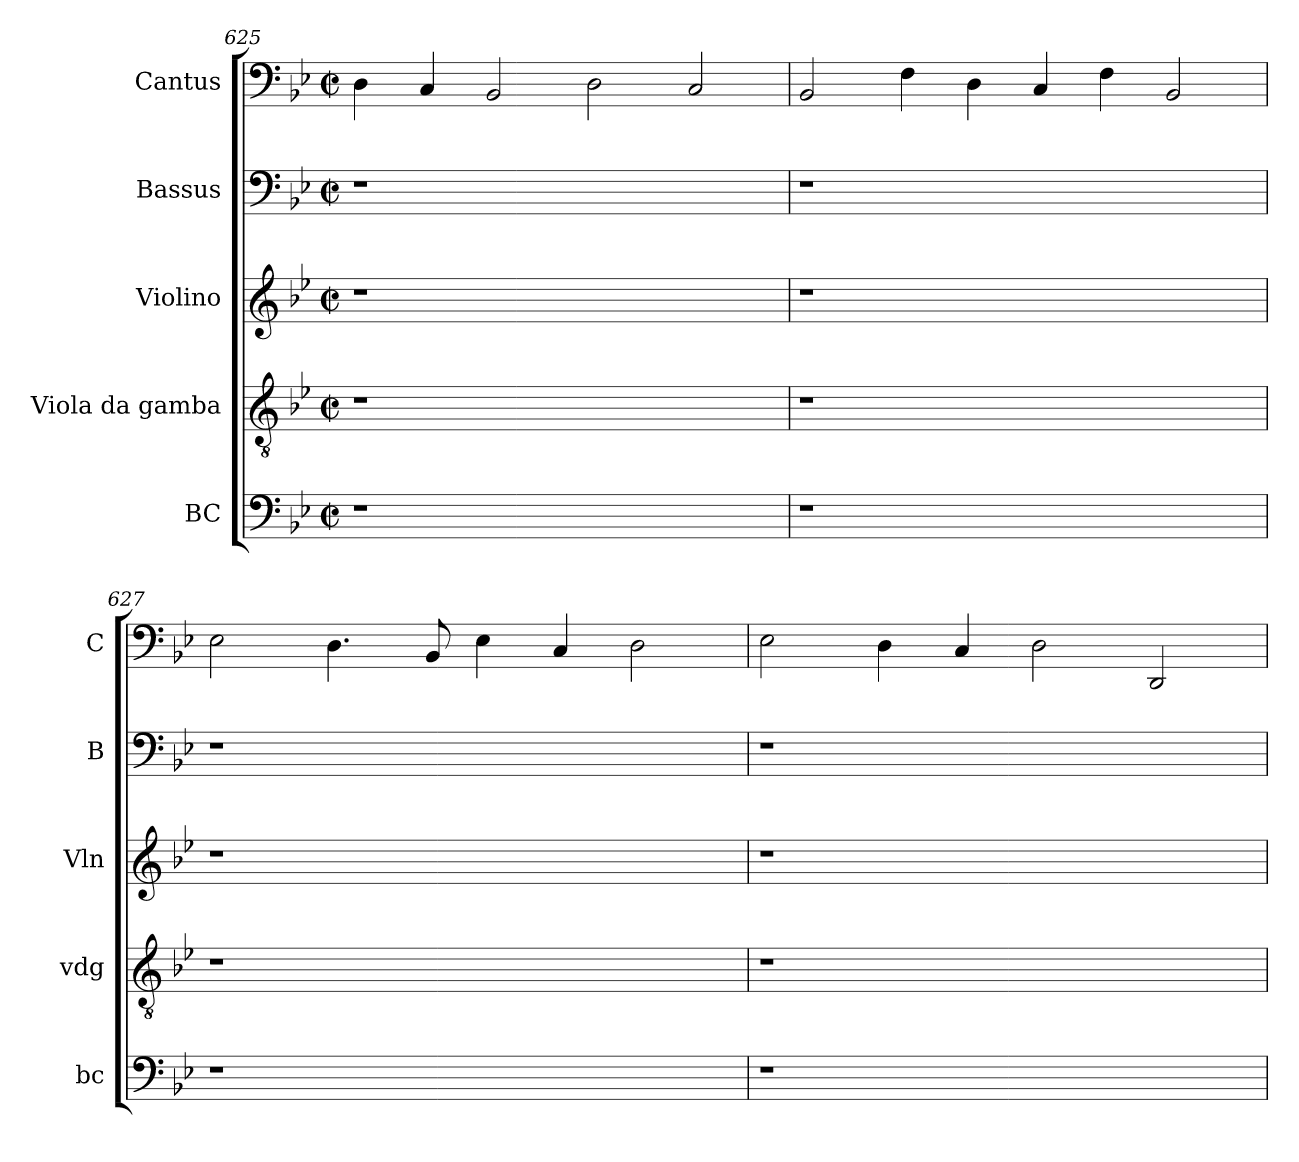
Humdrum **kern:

**kern	**kern	**kern	**kern	**kern
*part5	*part4	*part3	*part2	*part1
*staff5	*staff4	*staff3	*staff2	*staff1
*I"BC	*I"Viola da gamba	*I"Violino	*I"Bassus	*I"Cantus
*I'bc	*I'vdg	*I'Vln	*I'B	*I'C
*clefF4	*clefGv2	*clefG2	*clefF4	*clefF4
*k[b-e-]	*k[b-e-]	*k[b-e-]	*k[b-e-]	*k[b-e-]
*B-:	*B-:	*B-:	*B-:	*B-:
*M2/2	*M2/2	*M2/2	*M2/2	*M2/2
*met(c|)	*met(c|)	*met(c|)	*met(c|)	*met(c|)
=625	=625	=625	=625	=625
1r	1r	1r	1r	4D\
.	.	.	.	4C/
.	.	.	.	2BB-/
1ryy	1ryy	1ryy	1ryy	2D\
.	.	.	.	2C/
!!LO:LB:g=z
=626	=626	=626	=626	=626
1r	1r	1r	1r	2BB-/
.	.	.	.	4F\
.	.	.	.	4D\
1ryy	1ryy	1ryy	1ryy	4C/
.	.	.	.	4F\
.	.	.	.	2BB-/
=627	=627	=627	=627	=627
1r	1r	1r	1r	2E-\
.	.	.	.	4.D\
.	.	.	.	8BB-/
1ryy	1ryy	1ryy	1ryy	4E-\
.	.	.	.	4C/
.	.	.	.	2D\
=628	=628	=628	=628	=628
1r	1r	1r	1r	2E-\
.	.	.	.	4D\
.	.	.	.	4C/
1ryy	1ryy	1ryy	1ryy	2D\
.	.	.	.	2DD/
=	=	=	=	=
*-	*-	*-	*-	*-
